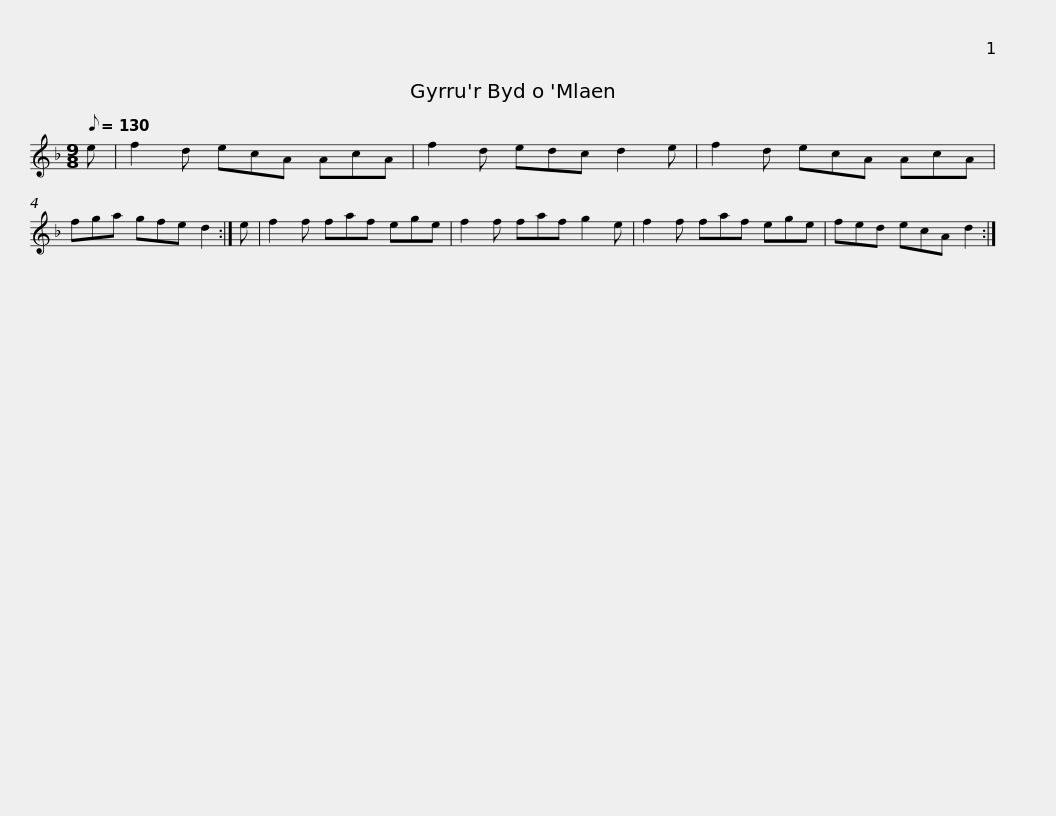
X:1
L:1/8
Q:1/8=130
M:9/8
I:linebreak $
K:Dmin
V:1 treble
V:1
 e | f2 d ecA AcA | f2 d edc d2 e | f2 d ecA AcA | fga gfe d2 :| %5
 e | f2 f faf ege |$ f2 f faf g2 e | f2 f faf ege | fed ecA d2 :| %10
